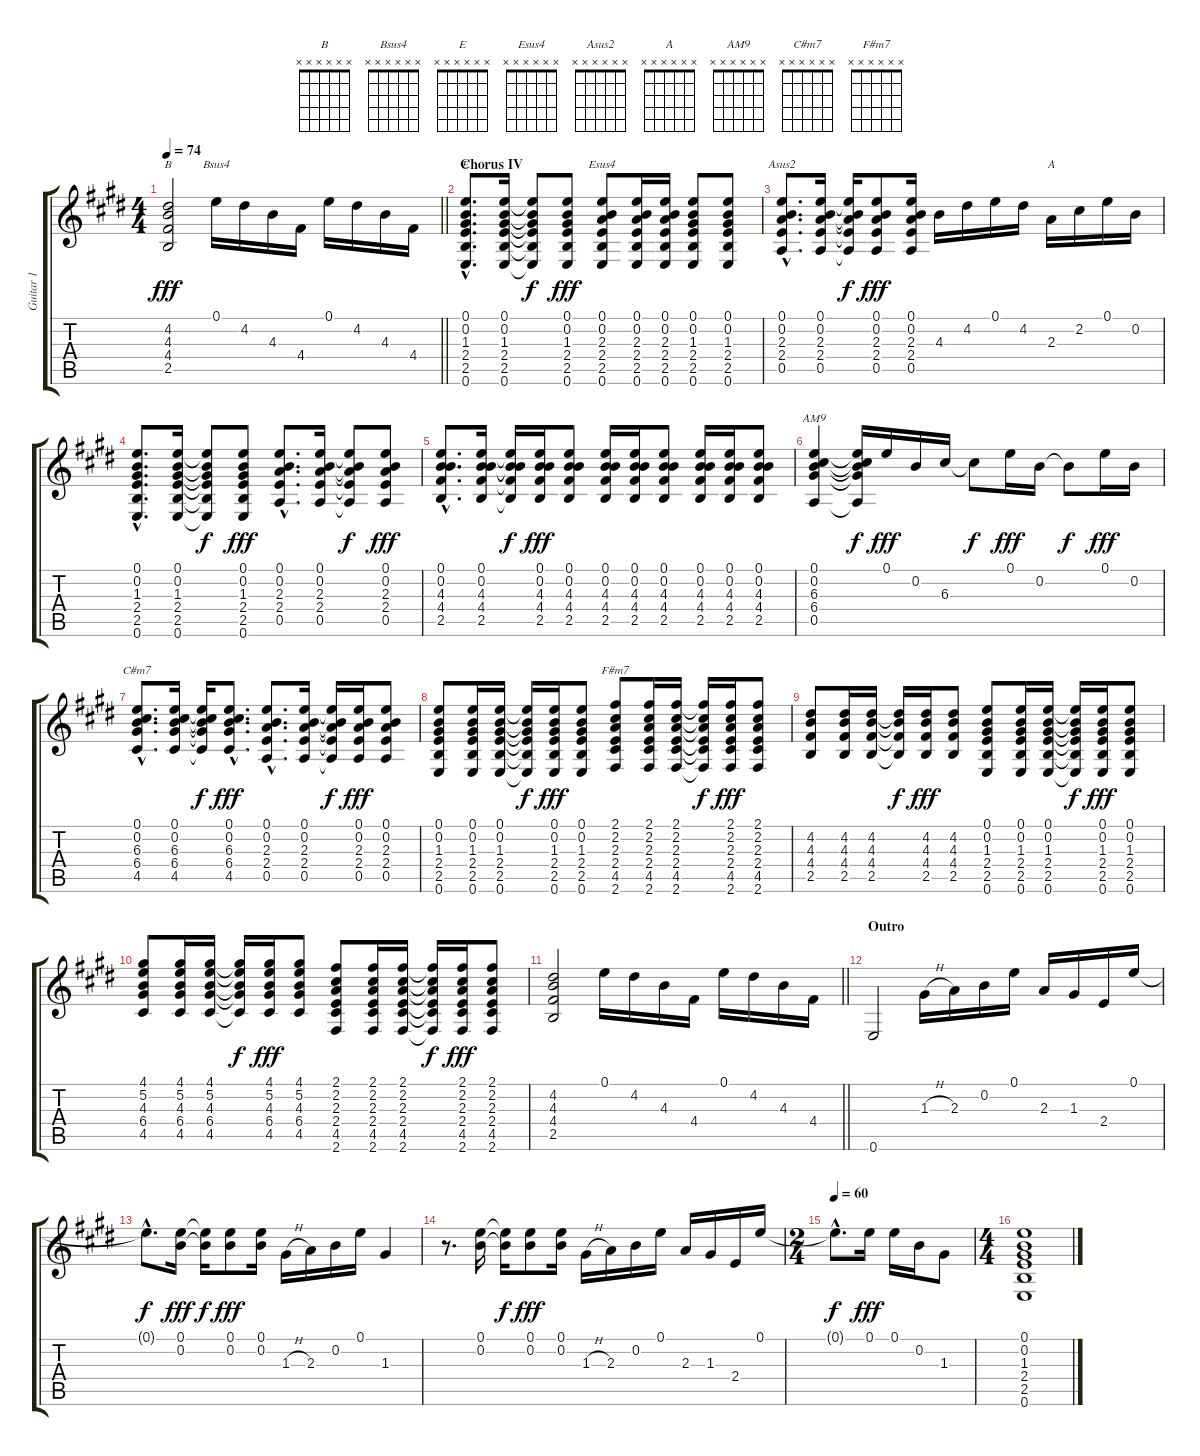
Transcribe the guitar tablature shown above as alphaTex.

\track ("Guitar 1" "Guitar 1") {instrument acousticguitarsteel}
\staff {score tabs}
\tuning (E4 B3 G3 D3 A2 E2) {hide}
\chord ("B" x x x x x x)
\chord ("Bsus4" x x x x x x)
\chord ("E" x x x x x x)
\chord ("Esus4" x x x x x x)
\chord ("Asus2" x x x x x x)
\chord ("A" x x x x x x)
\chord ("AM9" x x x x x x)
\chord ("C#m7" x x x x x x)
\chord ("F#m7" x x x x x x)
\ts (4 4)
\tempo 74
\clef g2
\barLineRight lightlight
\ks e
(4.2 4.3 4.4 2.5).2{ch "B" dy fff} 0.1.16{ch "Bsus4"} 4.2.16 4.3.16 4.4.16 0.1.16 4.2.16 4.3.16 4.4.16 |
\section ("" "Chorus IV")
(0.1{hac} 0.2{hac} 1.3{hac} 2.4{hac} 2.5{hac} 0.6{hac}).8{d ch "E"} (0.1 0.2 1.3 2.4 2.5 0.6).16 (0.1{t} 0.2{t} 1.3{t} 2.4{t} 2.5{t} 0.6{t}).8{dy f} (0.1 0.2 1.3 2.4 2.5 0.6).8{dy fff} (0.1 0.2 2.3 2.4 2.5 0.6).8{ch "Esus4"} (0.1 0.2 2.3 2.4 2.5 0.6).16 (0.1 0.2 2.3 2.4 2.5 0.6).16 (0.1 0.2 1.3 2.4 2.5 0.6).8 (0.1 0.2 1.3 2.4 2.5 0.6).8 |
(0.1{hac} 0.2{hac} 2.3{hac} 2.4{hac} 0.5{hac}).8{d ch "Asus2"} (0.1 0.2 2.3 2.4 0.5).16 (0.1{t} 0.2{t} 2.3{t} 2.4{t} 0.5{t}).16{dy f} (0.1 0.2 2.3 2.4 0.5).8{dy fff} (0.1 0.2 2.3 2.4 0.5).16 4.3.16 4.2.16 0.1.16 4.2.16 2.3.16{ch "A"} 2.2.16 0.1.16 0.2.16 |
(0.1{hac} 0.2{hac} 1.3{hac} 2.4{hac} 2.5{hac} 0.6{hac}).8{d} (0.1 0.2 1.3 2.4 2.5 0.6).16 (0.1{t} 0.2{t} 1.3{t} 2.4{t} 2.5{t} 0.6{t}).8{dy f} (0.1 0.2 1.3 2.4 2.5 0.6).8{dy fff} (0.1{hac} 0.2{hac} 2.3{hac} 2.4{hac} 0.5{hac}).8{d} (0.1 0.2 2.3 2.4 0.5).16 (0.1{t} 0.2{t} 2.3{t} 2.4{t} 0.5{t}).8{dy f} (0.1 0.2 2.3 2.4 0.5).8{dy fff} |
(0.1{hac} 0.2{hac} 4.3{hac} 4.4{hac} 2.5{hac}).8{d} (0.1 0.2 4.3 4.4 2.5).16 (0.1{t} 0.2{t} 4.3{t} 4.4{t} 2.5{t}).16{dy f} (0.1 0.2 4.3 4.4 2.5).16{dy fff} (0.1 0.2 4.3 4.4 2.5).8 (0.1 0.2 4.3 4.4 2.5).16 (0.1 0.2 4.3 4.4 2.5).16 (0.1 0.2 4.3 4.4 2.5).8 (0.1 0.2 4.3 4.4 2.5).16 (0.1 0.2 4.3 4.4 2.5).16 (0.1 0.2 4.3 4.4 2.5).8 |
(0.1 0.2 6.3 6.4 0.5).4{ch "AM9"} (0.1{t} 0.2{t} 6.3{t} 6.4{t} 0.5{t}).16{dy f} 0.1.16{dy fff} 0.2.16 6.3.16 6.3{t}.8{dy f} 0.1.16{dy fff} 0.2.16 0.2{t}.8{dy f} 0.1.16{dy fff} 0.2.16 |
(0.1{hac} 0.2{hac} 6.3{hac} 6.4{hac} 4.5{hac}).8{d ch "C#m7"} (0.1 0.2 6.3 6.4 4.5).16 (0.1{t} 0.2{t} 6.3{t} 6.4{t} 4.5{t}).16{dy f} (0.1{hac} 0.2{hac} 6.3{hac} 6.4{hac} 4.5{hac}).8{d dy fff} (0.1{hac} 0.2{hac} 2.3{hac} 2.4{hac} 0.5{hac}).8{d} (0.1 0.2 2.3 2.4 0.5).16 (0.1{t} 0.2{t} 2.3{t} 2.4{t} 0.5{t}).16{dy f} (0.1 0.2 2.3 2.4 0.5).16{dy fff} (0.1 0.2 2.3 2.4 0.5).8 |
(0.1 0.2 1.3 2.4 2.5 0.6).8 (0.1 0.2 1.3 2.4 2.5 0.6).16 (0.1 0.2 1.3 2.4 2.5 0.6).16 (0.1{t} 0.2{t} 1.3{t} 2.4{t} 2.5{t} 0.6{t}).16{dy f} (0.1 0.2 1.3 2.4 2.5 0.6).16{dy fff} (0.1 0.2 1.3 2.4 2.5 0.6).8 (2.1 2.2 2.3 2.4 4.5 2.6).8{ch "F#m7"} (2.1 2.2 2.3 2.4 4.5 2.6).16 (2.1 2.2 2.3 2.4 4.5 2.6).16 (2.1{t} 2.2{t} 2.3{t} 2.4{t} 4.5{t} 2.6{t}).16{dy f} (2.1 2.2 2.3 2.4 4.5 2.6).16{dy fff} (2.1 2.2 2.3 2.4 4.5 2.6).8 |
(4.2 4.3 4.4 2.5).8 (4.2 4.3 4.4 2.5).16 (4.2 4.3 4.4 2.5).16 (4.2{t} 4.3{t} 4.4{t} 2.5{t}).16{dy f} (4.2 4.3 4.4 2.5).16{dy fff} (4.2 4.3 4.4 2.5).8 (0.1 0.2 1.3 2.4 2.5 0.6).8 (0.1 0.2 1.3 2.4 2.5 0.6).16 (0.1 0.2 1.3 2.4 2.5 0.6).16 (0.1{t} 0.2{t} 1.3{t} 2.4{t} 2.5{t} 0.6{t}).16{dy f} (0.1 0.2 1.3 2.4 2.5 0.6).16{dy fff} (0.1 0.2 1.3 2.4 2.5 0.6).8 |
(4.1 5.2 4.3 6.4 4.5).8 (4.1 5.2 4.3 6.4 4.5).16 (4.1 5.2 4.3 6.4 4.5).16 (4.1{t} 5.2{t} 4.3{t} 6.4{t} 4.5{t}).16{dy f} (4.1 5.2 4.3 6.4 4.5).16{dy fff} (4.1 5.2 4.3 6.4 4.5).8 (2.1 2.2 2.3 2.4 4.5 2.6).8 (2.1 2.2 2.3 2.4 4.5 2.6).16 (2.1 2.2 2.3 2.4 4.5 2.6).16 (2.1{t} 2.2{t} 2.3{t} 2.4{t} 4.5{t} 2.6{t}).16{dy f} (2.1 2.2 2.3 2.4 4.5 2.6).16{dy fff} (2.1 2.2 2.3 2.4 4.5 2.6).8 |
\barLineRight lightlight
(4.2 4.3 4.4 2.5).2 0.1.16 4.2.16 4.3.16 4.4.16 0.1.16 4.2.16 4.3.16 4.4.16 |
\section ("" "Outro")
0.6.2 1.3{h}.16 2.3.16 0.2.16 0.1.16 2.3.16 1.3.16 2.4.16 0.1.16 |
0.1{hac t}.8{d dy f} (0.1 0.2).16{dy fff} (0.1{t} 0.2{t}).16{dy f} (0.1 0.2).8{dy fff} (0.1 0.2).16 1.3{h}.16 2.3.16 0.2.16 0.1.16 1.3.4 |
r.8{d} (0.1 0.2).16 (0.1{t} 0.2{t}).16{dy f} (0.1 0.2).8{dy fff} (0.1 0.2).16 1.3{h}.16 2.3.16 0.2.16 0.1.16 2.3.16 1.3.16 2.4.16 0.1.16 |
\ts (2 4)
\tempo 60
0.1{hac t}.8{d dy f} 0.1.16{dy fff} 0.1.16 0.2.16 1.3.8 |
\ts (4 4)
(0.1 0.2 1.3 2.4 2.5 0.6).1
